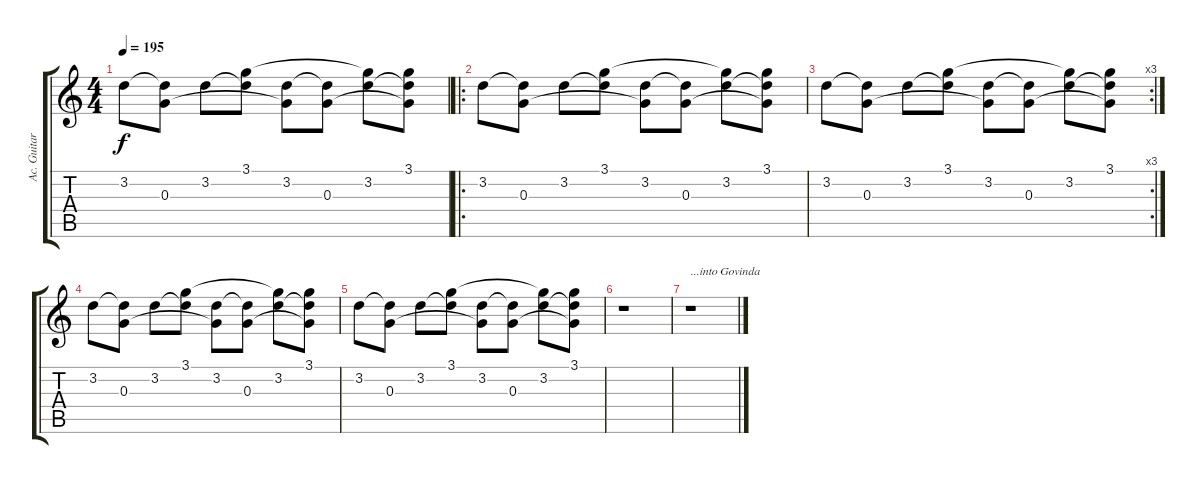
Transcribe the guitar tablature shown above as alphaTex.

\track ("Ac. Guitar 2" "Ac. Guitar") {instrument acousticguitarsteel}
\staff {score tabs}
\tuning (E4 B3 G3 D3 A2 E2) {hide}
\ts (4 4)
\tempo 195
\clef g2
\ks c
3.2.8{dy f} (3.2{t} 0.3).8 3.2.8 (3.1 3.2{t}).8 (3.2 0.3{t}).8 (3.2{t} 0.3).8 (3.1{t} 3.2).8 (3.1 3.2{t} 0.3{t}).8 |
\ro
3.2.8 (3.2{t} 0.3).8 3.2.8 (3.1 3.2{t}).8 (3.2 0.3{t}).8 (3.2{t} 0.3).8 (3.1{t} 3.2).8 (3.1 3.2{t} 0.3{t}).8 |
\rc 3
3.2.8 (3.2{t} 0.3).8 3.2.8 (3.1 3.2{t}).8 (3.2 0.3{t}).8 (3.2{t} 0.3).8 (3.1{t} 3.2).8 (3.1 3.2{t} 0.3{t}).8 |
3.2.8{volume 7} (3.2{t} 0.3).8 3.2.8 (3.1 3.2{t}).8 (3.2 0.3{t}).8 (3.2{t} 0.3).8 (3.1{t} 3.2).8 (3.1 3.2{t} 0.3{t}).8 |
3.2.8{volume 0} (3.2{t} 0.3).8 3.2.8 (3.1 3.2{t}).8 (3.2 0.3{t}).8 (3.2{t} 0.3).8 (3.1{t} 3.2).8 (3.1 3.2{t} 0.3{t}).8 |
r.1 |
r.1{txt "...into Govinda"}
